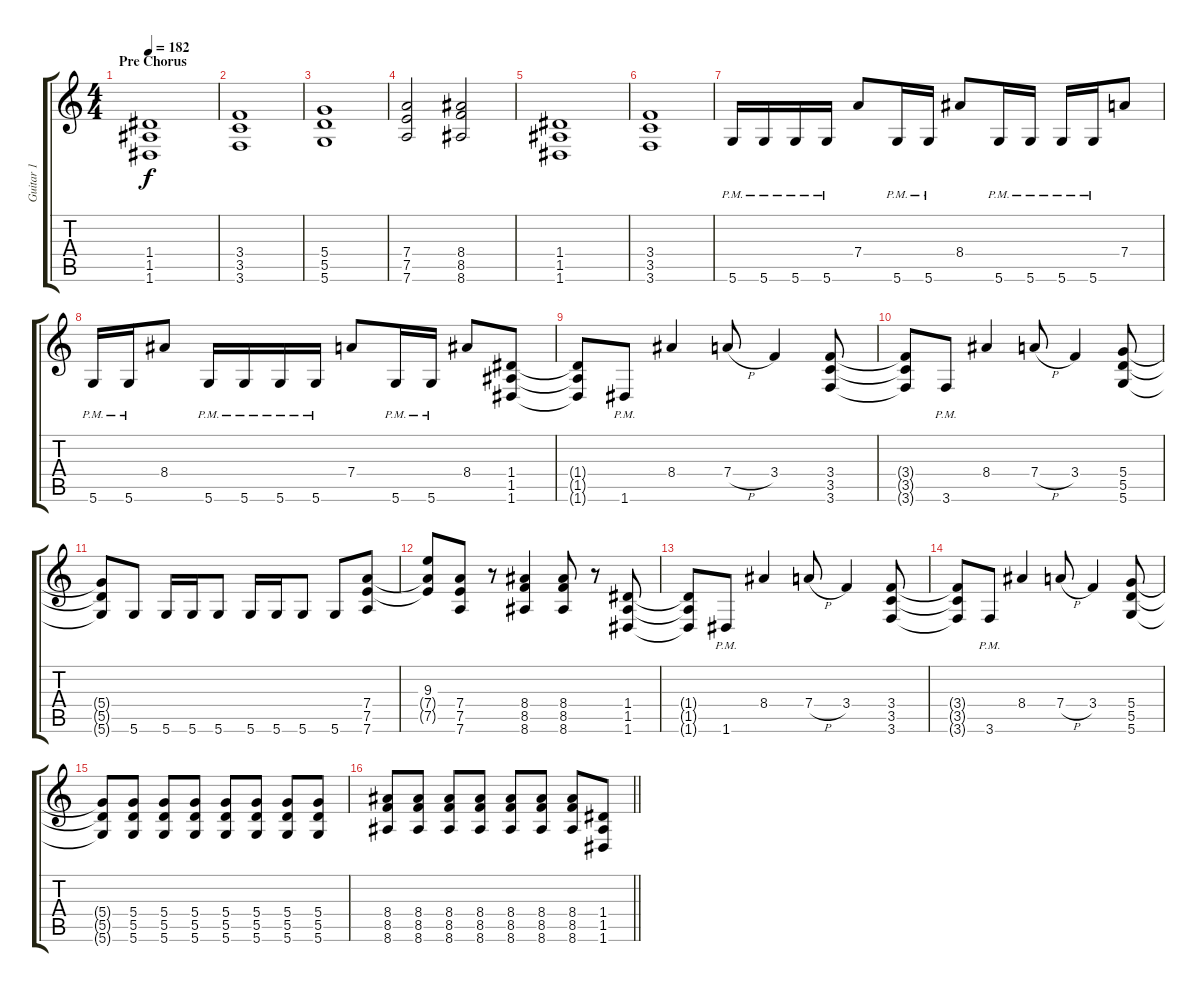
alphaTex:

\track ("Guitar 1" "Guitar 1") {instrument distortionguitar}
\staff {score tabs}
\tuning (E4 B3 G3 D3 A2 D2) {hide}
\ts (4 4)
\section ("" "Pre Chorus")
\tempo 182
\clef g2
\ks c
(1.4 1.5 1.6).1{dy f} |
(3.4 3.5 3.6).1 |
(5.4 5.5 5.6).1 |
(7.4 7.5 7.6).2 (8.4 8.5 8.6).2 |
(1.4 1.5 1.6).1 |
(3.4 3.5 3.6).1 |
5.6{pm}.16 5.6{pm}.16 5.6{pm}.16 5.6{pm}.16 7.4.8 5.6{pm}.16 5.6{pm}.16 8.4.8 5.6{pm}.16 5.6{pm}.16 5.6{pm}.16 5.6{pm}.16 7.4.8 |
5.6{pm}.16 5.6{pm}.16 8.4.8 5.6{pm}.16 5.6{pm}.16 5.6{pm}.16 5.6{pm}.16 7.4.8 5.6{pm}.16 5.6{pm}.16 8.4.8 (1.4 1.5 1.6).8 |
(1.4{t} 1.5{t} 1.6{t}).8 1.6{pm}.8 8.4.4 7.4{h}.8 3.4.4 (3.4 3.5 3.6).8 |
(3.4{t} 3.5{t} 3.6{t}).8 3.6{pm}.8 8.4.4 7.4{h}.8 3.4.4 (5.4 5.5 5.6).8 |
(5.4{t} 5.5{t} 5.6{t}).8 5.6.8 5.6.16 5.6.16 5.6.8 5.6.16 5.6.16 5.6.8 5.6.8 (7.4 7.5 7.6).8 |
(9.3 7.4{t} 7.5{t}).8 (7.4 7.5 7.6).8 r.8 (8.4 8.5 8.6).4 (8.4 8.5 8.6).8 r.8 (1.4 1.5 1.6).8 |
(1.4{t} 1.5{t} 1.6{t}).8 1.6{pm}.8 8.4.4 7.4{h}.8 3.4.4 (3.4 3.5 3.6).8 |
(3.4{t} 3.5{t} 3.6{t}).8 3.6{pm}.8 8.4.4 7.4{h}.8 3.4.4 (5.4 5.5 5.6).8 |
(5.4{t} 5.5{t} 5.6{t}).8 (5.4 5.5 5.6).8 (5.4 5.5 5.6).8 (5.4 5.5 5.6).8 (5.4 5.5 5.6).8 (5.4 5.5 5.6).8 (5.4 5.5 5.6).8 (5.4 5.5 5.6).8 |
\barLineRight lightlight
(8.4 8.5 8.6).8 (8.4 8.5 8.6).8 (8.4 8.5 8.6).8 (8.4 8.5 8.6).8 (8.4 8.5 8.6).8 (8.4 8.5 8.6).8 (8.4 8.5 8.6).8 (1.4 1.5 1.6).8
